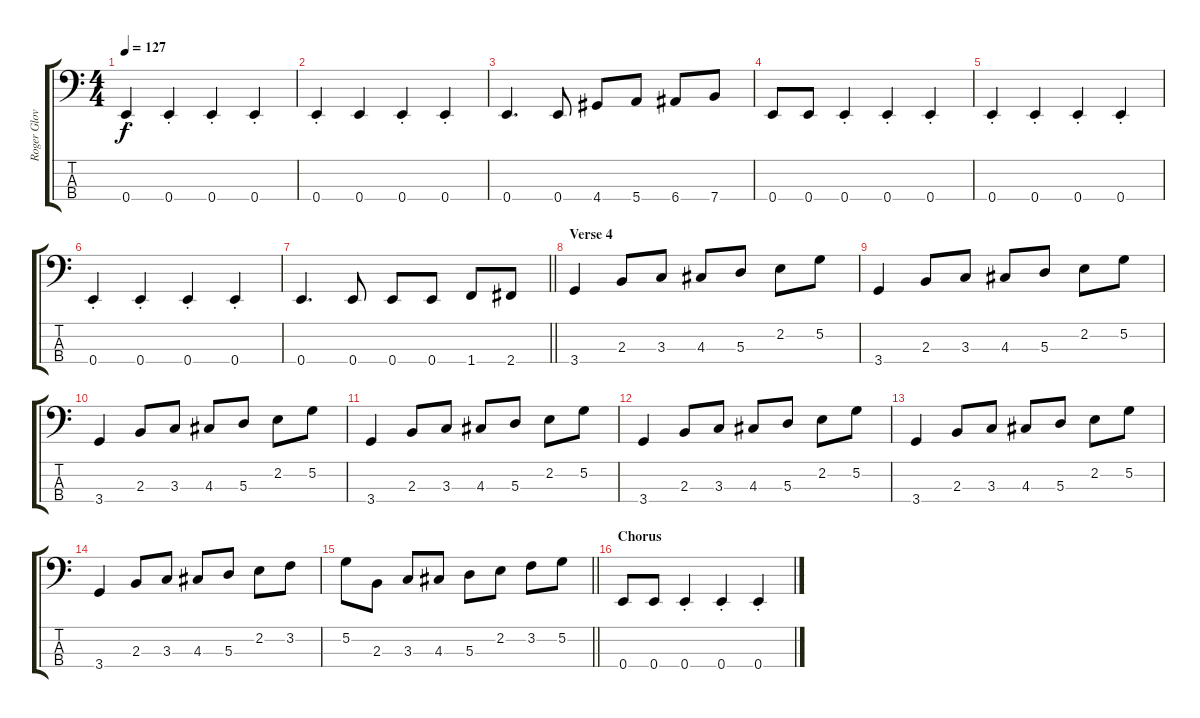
\track ("Roger Glover" "Roger Glov") {instrument electricbasspick}
\staff {score tabs}
\tuning (G2 D2 A1 E1) {hide}
\ts (4 4)
\tempo 127
\clef f4
\ks c
0.4{st}.4{dy f} 0.4{st}.4 0.4{st}.4 0.4{st}.4 |
0.4{st}.4 0.4.4 0.4{st}.4 0.4{st}.4 |
0.4.4{d} 0.4.8 4.4.8 5.4.8 6.4.8 7.4.8 |
0.4.8 0.4.8 0.4{st}.4 0.4{st}.4 0.4{st}.4 |
0.4{st}.4 0.4{st}.4 0.4{st}.4 0.4{st}.4 |
0.4{st}.4 0.4{st}.4 0.4{st}.4 0.4{st}.4 |
\barLineRight lightlight
0.4.4{d} 0.4.8 0.4.8 0.4.8 1.4.8 2.4.8 |
\section ("" "Verse 4")
3.4.4 2.3.8 3.3.8 4.3.8 5.3.8 2.2.8 5.2.8 |
3.4.4 2.3.8 3.3.8 4.3.8 5.3.8 2.2.8 5.2.8 |
3.4.4 2.3.8 3.3.8 4.3.8 5.3.8 2.2.8 5.2.8 |
3.4.4 2.3.8 3.3.8 4.3.8 5.3.8 2.2.8 5.2.8 |
3.4.4 2.3.8 3.3.8 4.3.8 5.3.8 2.2.8 5.2.8 |
3.4.4 2.3.8 3.3.8 4.3.8 5.3.8 2.2.8 5.2.8 |
3.4.4 2.3.8 3.3.8 4.3.8 5.3.8 2.2.8 3.2.8 |
\barLineRight lightlight
5.2.8 2.3.8 3.3.8 4.3.8 5.3.8 2.2.8 3.2.8 5.2.8 |
\section ("" "Chorus")
0.4.8 0.4.8 0.4{st}.4 0.4{st}.4 0.4{st}.4
